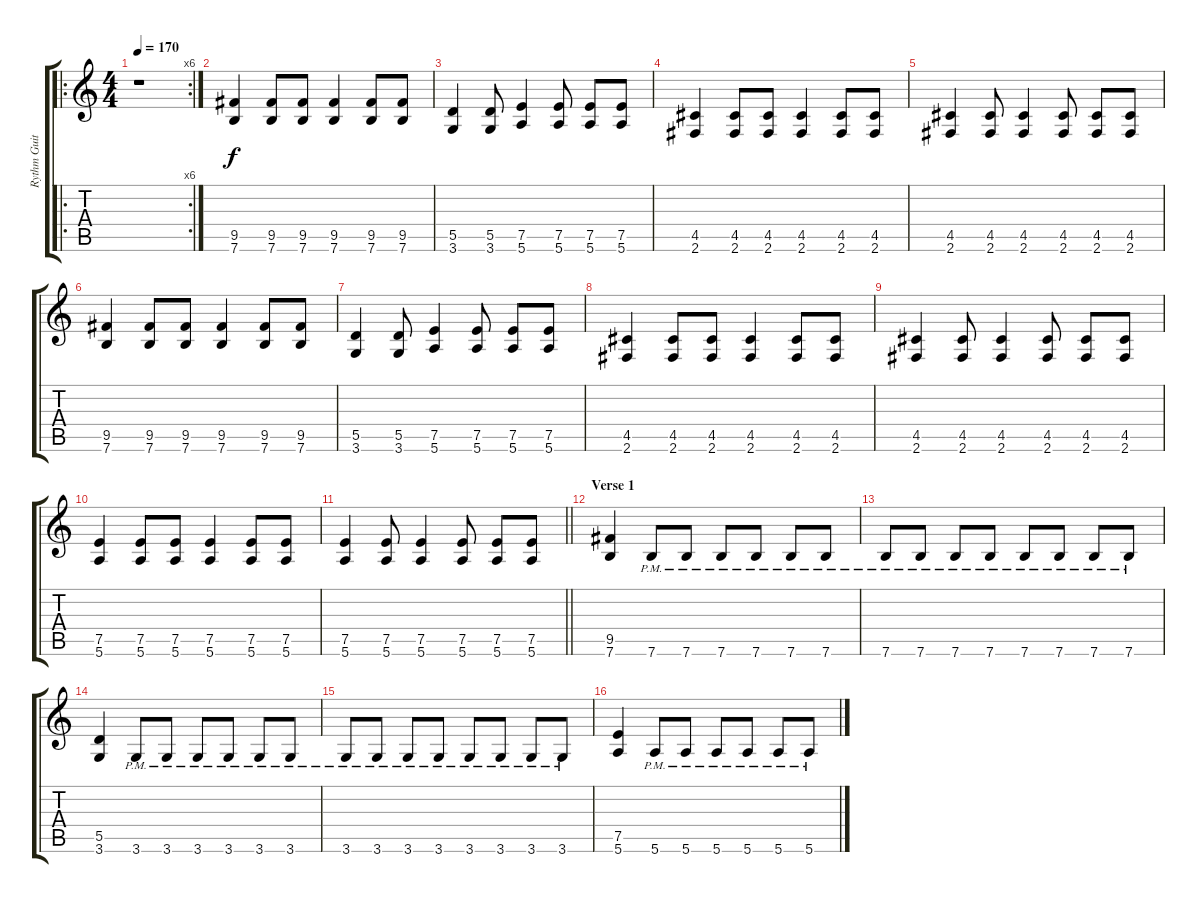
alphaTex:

\track ("Rythm Guitar" "Rythm Guit") {instrument overdrivenguitar}
\staff {score tabs}
\tuning (E4 B3 G3 D3 A2 E2) {hide}
\ro
\rc 6
\ts (4 4)
\tempo 170
\clef g2
\ks c
r.1{dy f instrument overdrivenguitar} |
(9.5 7.6).4 (9.5 7.6).8 (9.5 7.6).8 (9.5 7.6).4 (9.5 7.6).8 (9.5 7.6).8 |
(5.5 3.6).4 (5.5 3.6).8 (7.5 5.6).4 (7.5 5.6).8 (7.5 5.6).8 (7.5 5.6).8 |
(4.5 2.6).4 (4.5 2.6).8 (4.5 2.6).8 (4.5 2.6).4 (4.5 2.6).8 (4.5 2.6).8 |
(4.5 2.6).4 (4.5 2.6).8 (4.5 2.6).4 (4.5 2.6).8 (4.5 2.6).8 (4.5 2.6).8 |
(9.5 7.6).4 (9.5 7.6).8 (9.5 7.6).8 (9.5 7.6).4 (9.5 7.6).8 (9.5 7.6).8 |
(5.5 3.6).4 (5.5 3.6).8 (7.5 5.6).4 (7.5 5.6).8 (7.5 5.6).8 (7.5 5.6).8 |
(4.5 2.6).4 (4.5 2.6).8 (4.5 2.6).8 (4.5 2.6).4 (4.5 2.6).8 (4.5 2.6).8 |
(4.5 2.6).4 (4.5 2.6).8 (4.5 2.6).4 (4.5 2.6).8 (4.5 2.6).8 (4.5 2.6).8 |
(7.5 5.6).4 (7.5 5.6).8 (7.5 5.6).8 (7.5 5.6).4 (7.5 5.6).8 (7.5 5.6).8 |
\barLineRight lightlight
(7.5 5.6).4 (7.5 5.6).8 (7.5 5.6).4 (7.5 5.6).8 (7.5 5.6).8 (7.5 5.6).8 |
\section ("" "Verse 1")
(9.5 7.6).4 7.6{pm}.8 7.6{pm}.8 7.6{pm}.8 7.6{pm}.8 7.6{pm}.8 7.6{pm}.8 |
7.6{pm}.8 7.6{pm}.8 7.6{pm}.8 7.6{pm}.8 7.6{pm}.8 7.6{pm}.8 7.6{pm}.8 7.6{pm}.8 |
(5.5 3.6).4 3.6{pm}.8 3.6{pm}.8 3.6{pm}.8 3.6{pm}.8 3.6{pm}.8 3.6{pm}.8 |
3.6{pm}.8 3.6{pm}.8 3.6{pm}.8 3.6{pm}.8 3.6{pm}.8 3.6{pm}.8 3.6{pm}.8 3.6{pm}.8 |
(7.5 5.6).4 5.6{pm}.8 5.6{pm}.8 5.6{pm}.8 5.6{pm}.8 5.6{pm}.8 5.6{pm}.8
